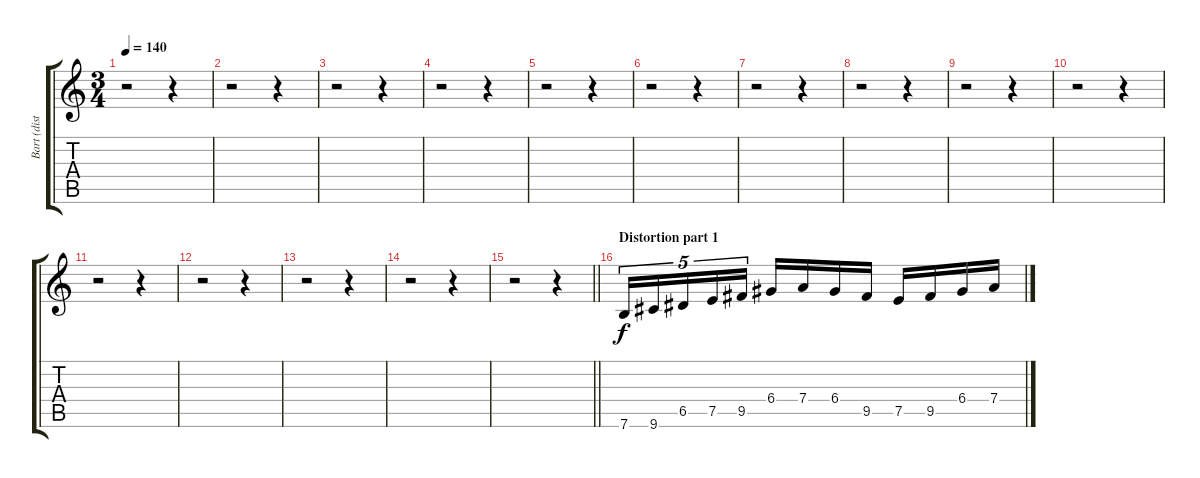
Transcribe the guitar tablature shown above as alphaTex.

\track ("Bart (distortion)" "Bart (dist") {instrument distortionguitar}
\staff {score tabs}
\tuning (E4 B3 G3 D3 A2 E2) {hide}
\ts (3 4)
\tempo 140
\clef g2
\ks c
r.2{dy f} r.4 |
r.2 r.4 |
r.2 r.4 |
r.2 r.4 |
r.2 r.4 |
r.2 r.4 |
r.2 r.4 |
r.2 r.4 |
r.2 r.4 |
r.2 r.4 |
r.2 r.4 |
r.2 r.4 |
r.2 r.4 |
r.2 r.4 |
\barLineRight lightlight
r.2 r.4 |
\section ("" "Distortion part 1")
7.6.16{tu (5 4) balance 8} 9.6.16{tu (5 4)} 6.5.16{tu (5 4)} 7.5.16{tu (5 4)} 9.5.16{tu (5 4)} 6.4.16 7.4.16 6.4.16 9.5.16 7.5.16 9.5.16 6.4.16 7.4.16
